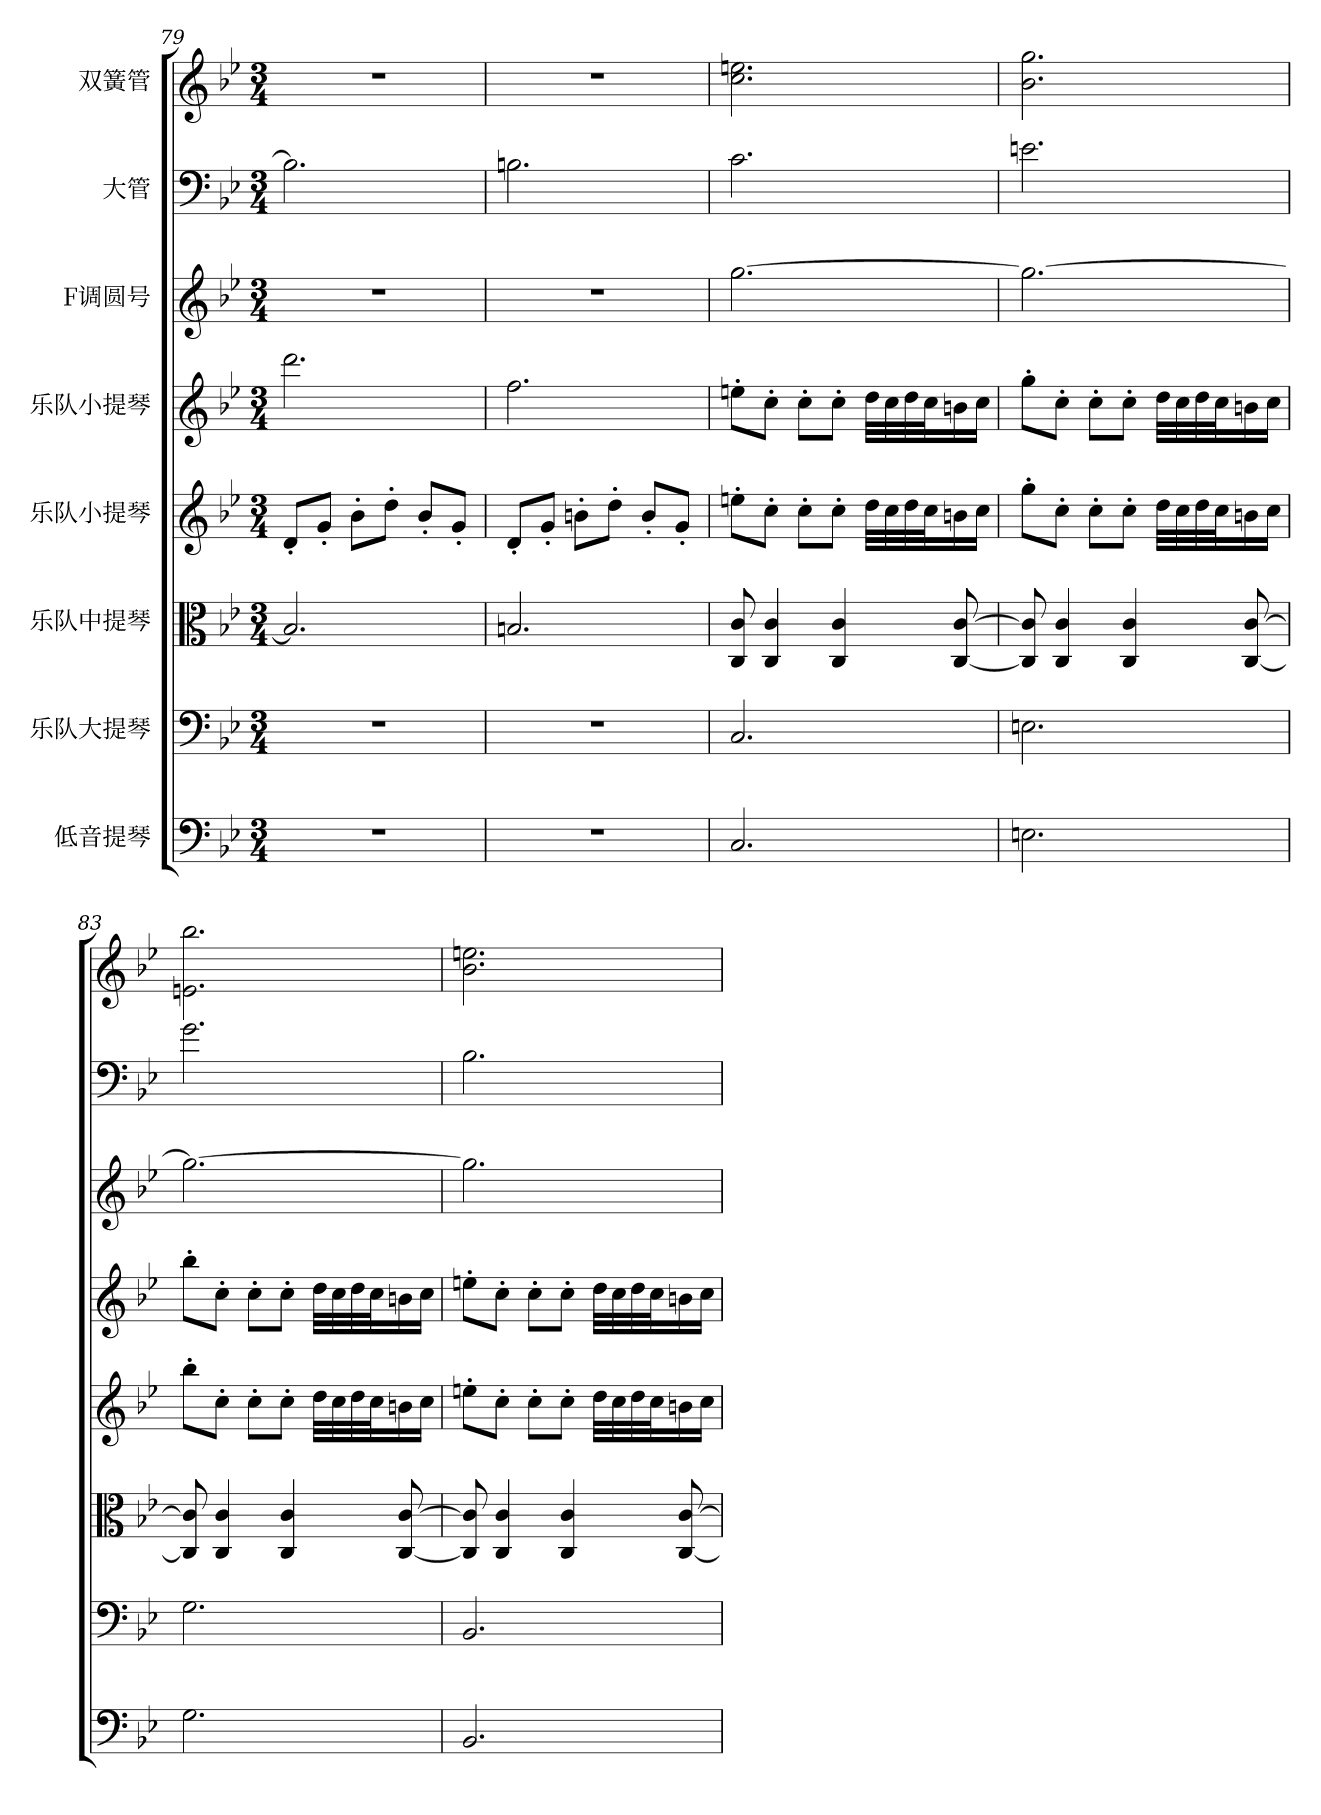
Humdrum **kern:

**kern	**kern	**kern	**kern	**kern	**kern	**kern	**kern
*part8	*part7	*part6	*part5	*part4	*part3	*part2	*part1
*staff8	*staff7	*staff6	*staff5	*staff4	*staff3	*staff2	*staff1
*I"低音提琴	*I"乐队大提琴	*I"乐队中提琴	*I"乐队小提琴	*I"乐队小提琴	*I"F调圆号	*I"大管	*I"双簧管
*clefF4	*clefF4	*clefC3	*clefG2	*clefG2	*clefG2	*clefF4	*clefG2
*ITrd7c12	*	*	*	*	*ITrd4c7	*	*
*k[b-e-]	*k[b-e-]	*k[b-e-]	*k[b-e-]	*k[b-e-]	*k[b-e-a-]	*k[b-e-]	*k[b-e-]
*M3/4	*M3/4	*M3/4	*M3/4	*M3/4	*M3/4	*M3/4	*M3/4
=79	=79	=79	=79	=79	=79	=79	=79
2.r	2.r	2.B-/]	8d'/L	2.ddd\	2.r	2.B-\]	2.r
.	.	.	8g'/J	.	.	.	.
.	.	.	8b-'\L	.	.	.	.
.	.	.	8dd'\J	.	.	.	.
.	.	.	8b-'/L	.	.	.	.
.	.	.	8g'/J	.	.	.	.
=80	=80	=80	=80	=80	=80	=80	=80
*	*	*	*	*	*	*	*MM163
2.r	2.r	2.Bn/	8d'/L	2.ff\	2.r	2.Bn\	2.r
.	.	.	8g'/J	.	.	.	.
.	.	.	8bn'\L	.	.	.	.
.	.	.	8dd'\J	.	.	.	.
.	.	.	8b'/L	.	.	.	.
.	.	.	8g'/J	.	.	.	.
!!LO:PB:g=z
=81	=81	=81	=81	=81	=81	=81	=81
*	*	*	*	*	*	*	*MM168
2.CC/	2.C/	8C/ 8c/	8een'\L	8een'\L	[2.cc\	2.c\	2.cc\ 2.een\
.	.	4C/ 4c/	8cc'\J	8cc'\J	.	.	.
.	.	.	8cc'\L	8cc'\L	.	.	.
.	.	4C/ 4c/	8cc'\J	8cc'\J	.	.	.
.	.	.	32dd\LLL	32dd\LLL	.	.	.
.	.	.	32cc\	32cc\	.	.	.
.	.	.	32dd\	32dd\	.	.	.
.	.	.	32cc\J	32cc\J	.	.	.
.	.	[8C/ [8c/	16bn\	16bn\	.	.	.
.	.	.	16cc\JJ	16cc\JJ	.	.	.
=82	=82	=82	=82	=82	=82	=82	=82
2.EEn\	2.En\	8C/] 8c/]	8gg'\L	8gg'\L	2.cc\_	2.en\	2.b-\ 2.gg\
.	.	4C/ 4c/	8cc'\J	8cc'\J	.	.	.
.	.	.	8cc'\L	8cc'\L	.	.	.
.	.	4C/ 4c/	8cc'\J	8cc'\J	.	.	.
.	.	.	32dd\LLL	32dd\LLL	.	.	.
.	.	.	32cc\	32cc\	.	.	.
.	.	.	32dd\	32dd\	.	.	.
.	.	.	32cc\J	32cc\J	.	.	.
.	.	[8C/ [8c/	16bn\	16bn\	.	.	.
.	.	.	16cc\JJ	16cc\JJ	.	.	.
=83	=83	=83	=83	=83	=83	=83	=83
2.GG\	2.G\	8C/] 8c/]	8bb-'\L	8bb-'\L	2.cc\_	2.g\	2.en\ 2.bb-\
.	.	4C/ 4c/	8cc'\J	8cc'\J	.	.	.
.	.	.	8cc'\L	8cc'\L	.	.	.
.	.	4C/ 4c/	8cc'\J	8cc'\J	.	.	.
.	.	.	32dd\LLL	32dd\LLL	.	.	.
.	.	.	32cc\	32cc\	.	.	.
.	.	.	32dd\	32dd\	.	.	.
.	.	.	32cc\J	32cc\J	.	.	.
.	.	[8C/ [8c/	16bn\	16bn\	.	.	.
.	.	.	16cc\JJ	16cc\JJ	.	.	.
!!LO:PB:g=z
=84	=84	=84	=84	=84	=84	=84	=84
2.BBB-/	2.BB-/	8C/] 8c/]	8een'\L	8een'\L	2.cc\]	2.B-\	2.b-\ 2.een\
.	.	4C/ 4c/	8cc'\J	8cc'\J	.	.	.
.	.	.	8cc'\L	8cc'\L	.	.	.
.	.	4C/ 4c/	8cc'\J	8cc'\J	.	.	.
.	.	.	32dd\LLL	32dd\LLL	.	.	.
.	.	.	32cc\	32cc\	.	.	.
.	.	.	32dd\	32dd\	.	.	.
.	.	.	32cc\J	32cc\J	.	.	.
.	.	[8C/ [8c/	16bn\	16bn\	.	.	.
.	.	.	16cc\JJ	16cc\JJ	.	.	.
=	=	=	=	=	=	=	=
*-	*-	*-	*-	*-	*-	*-	*-
